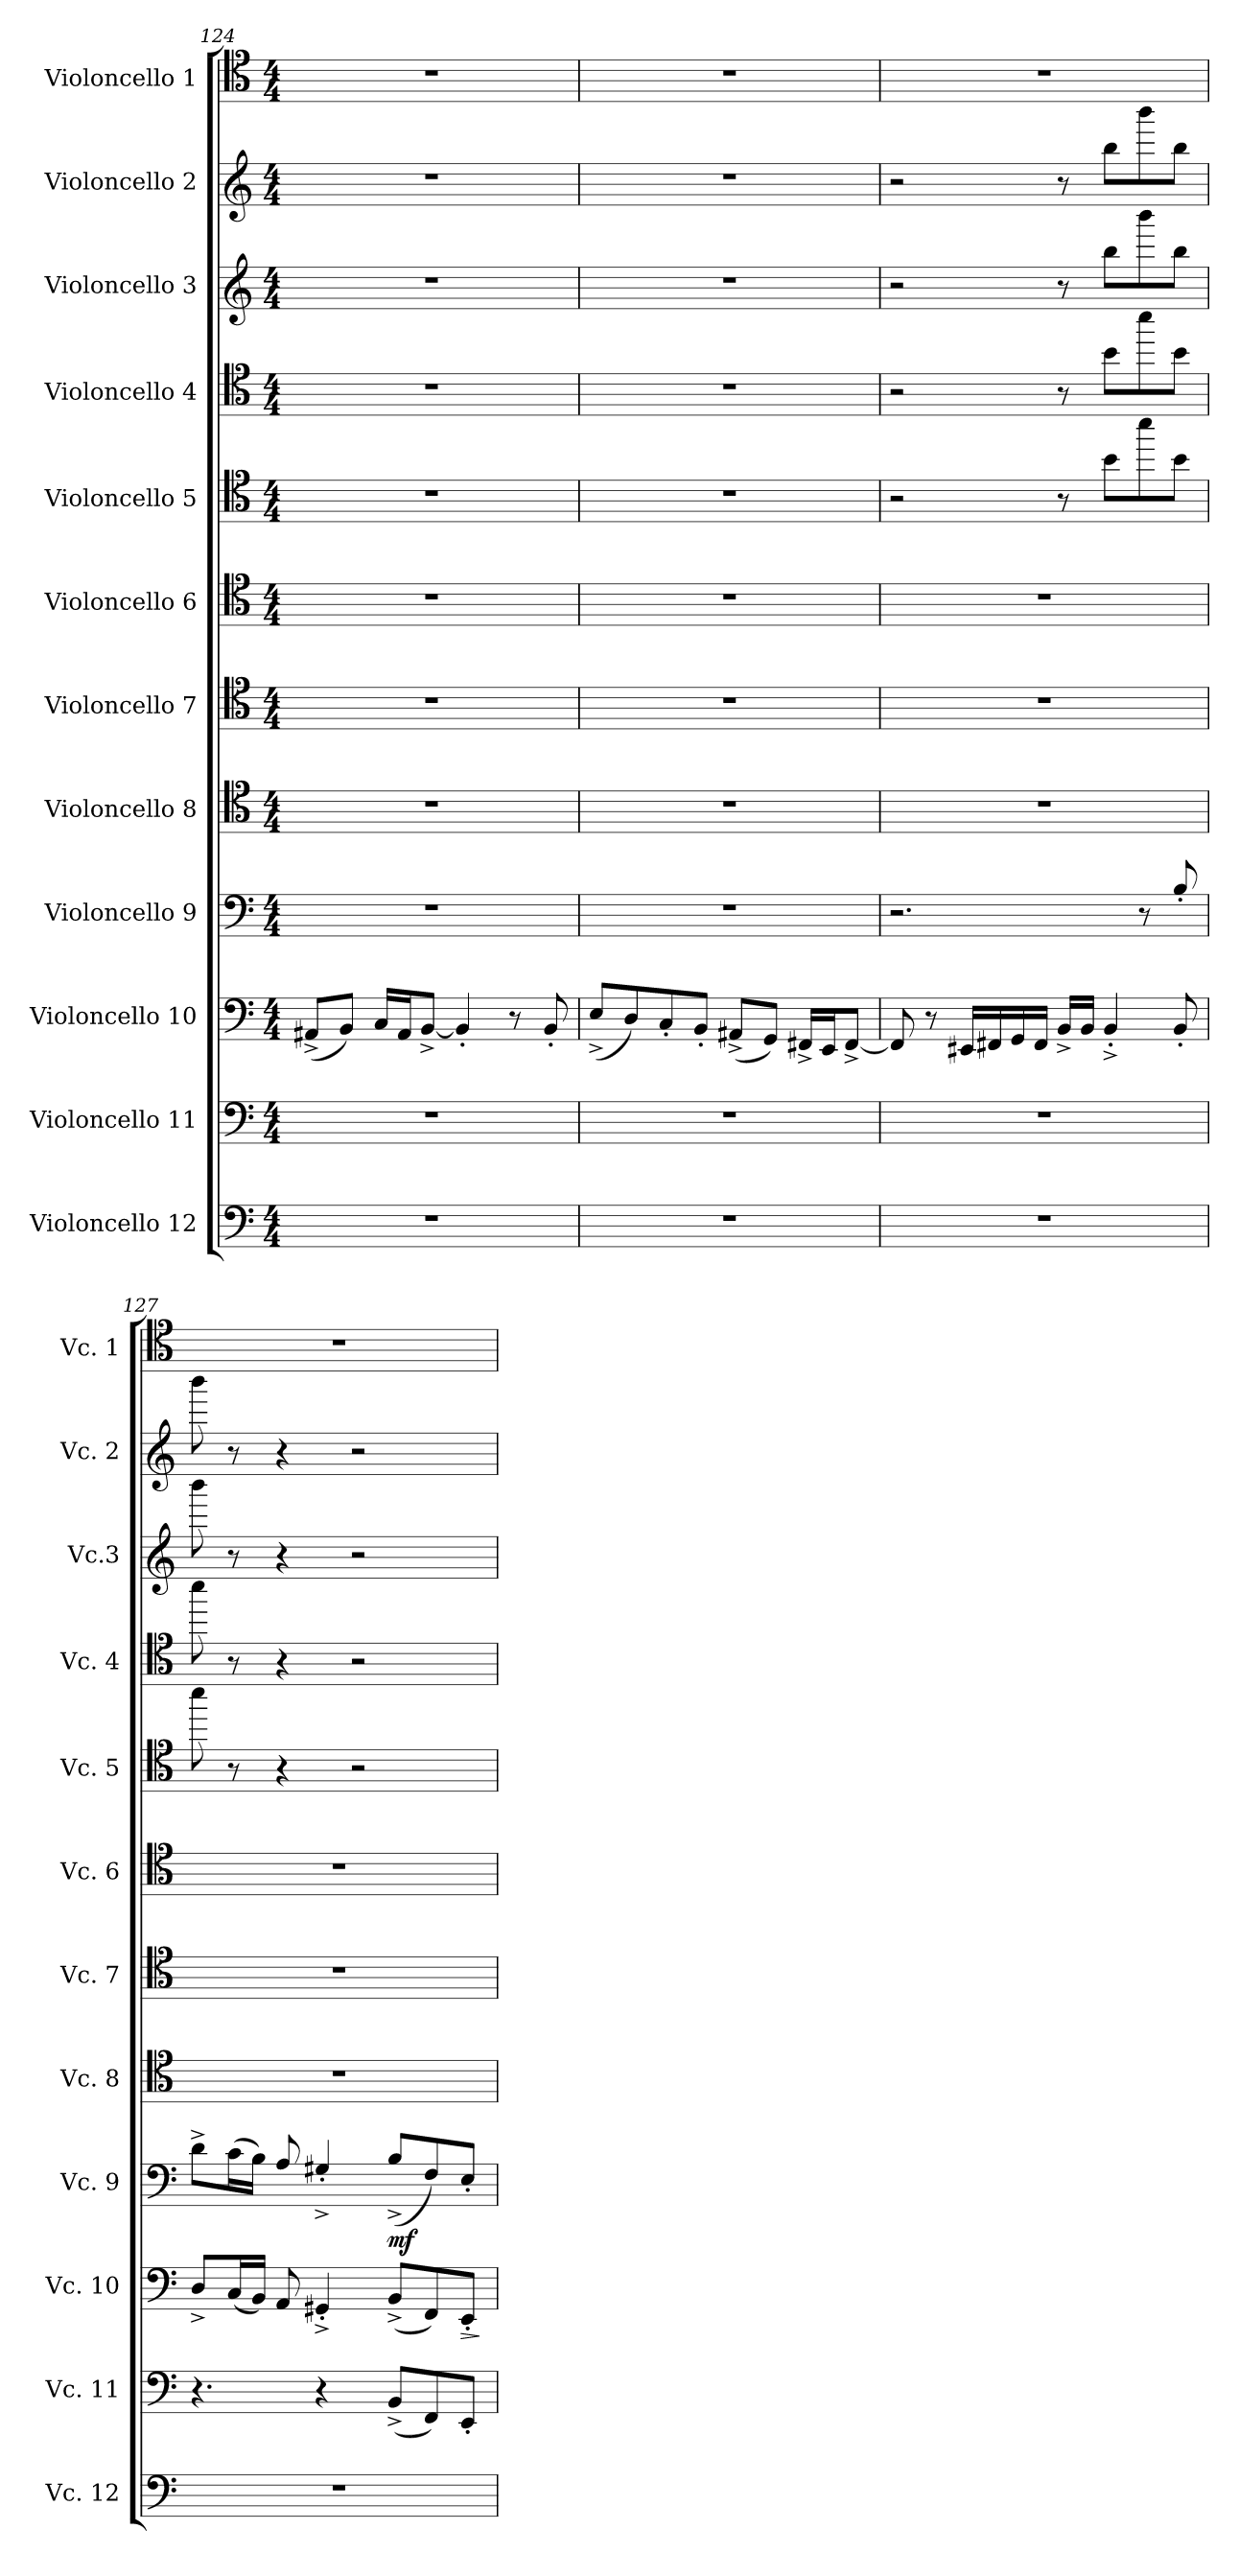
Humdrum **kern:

**kern	**kern	**kern	**dynam	**kern	**dynam	**kern	**kern	**kern	**kern	**kern	**kern	**kern	**kern
*part12	*part11	*part10	*part10	*part9	*part9	*part8	*part7	*part6	*part5	*part4	*part3	*part2	*part1
*staff12	*staff11	*staff10	*staff10	*staff9	*staff9	*staff8	*staff7	*staff6	*staff5	*staff4	*staff3	*staff2	*staff1
*I"Violoncello 12	*I"Violoncello 11	*I"Violoncello 10	*	*I"Violoncello 9	*	*I"Violoncello 8	*I"Violoncello 7	*I"Violoncello 6	*I"Violoncello 5	*I"Violoncello 4	*I"Violoncello 3	*I"Violoncello 2	*I"Violoncello 1
*I'Vc. 12	*I'Vc. 11	*I'Vc. 10	*	*I'Vc. 9	*	*I'Vc. 8	*I'Vc. 7	*I'Vc. 6	*I'Vc. 5	*I'Vc. 4	*I'Vc.3	*I'Vc. 2	*I'Vc. 1
*clefF4	*clefF4	*clefF4	*	*clefF4	*	*clefC4	*clefC4	*clefC4	*clefC4	*clefC4	*clefG2	*clefG2	*clefC4
*k[]	*k[]	*k[]	*	*k[]	*	*k[]	*k[]	*k[]	*k[]	*k[]	*k[]	*k[]	*k[]
*M4/4	*M4/4	*M4/4	*	*M4/4	*	*M4/4	*M4/4	*M4/4	*M4/4	*M4/4	*M4/4	*M4/4	*M4/4
=124	=124	=124	=124	=124	=124	=124	=124	=124	=124	=124	=124	=124	=124
1r	1r	(8AA#X^/L	.	1r	.	1r	1r	1r	1r	1r	1r	1r	1r
.	.	8BB/J)	.	.	.	.	.	.	.	.	.	.	.
.	.	16C/LL	.	.	.	.	.	.	.	.	.	.	.
.	.	16AA#/J	.	.	.	.	.	.	.	.	.	.	.
.	.	[8BB^/J	.	.	.	.	.	.	.	.	.	.	.
.	.	4BB'/]	.	.	.	.	.	.	.	.	.	.	.
.	.	8r	.	.	.	.	.	.	.	.	.	.	.
.	.	8BB'/	.	.	.	.	.	.	.	.	.	.	.
=125	=125	=125	=125	=125	=125	=125	=125	=125	=125	=125	=125	=125	=125
1r	1r	(8E^/L	.	1r	.	1r	1r	1r	1r	1r	1r	1r	1r
.	.	8D/)	.	.	.	.	.	.	.	.	.	.	.
.	.	8C'/	.	.	.	.	.	.	.	.	.	.	.
.	.	8BB'/J	.	.	.	.	.	.	.	.	.	.	.
.	.	(8AA#X^/L	.	.	.	.	.	.	.	.	.	.	.
.	.	8GG/J)	.	.	.	.	.	.	.	.	.	.	.
.	.	16FF#X^/LL	.	.	.	.	.	.	.	.	.	.	.
.	.	16EE/J	.	.	.	.	.	.	.	.	.	.	.
.	.	[8FF#^/J	.	.	.	.	.	.	.	.	.	.	.
!!LO:PB:g=z
=126	=126	=126	=126	=126	=126	=126	=126	=126	=126	=126	=126	=126	=126
1r	1r	8FF#/]	.	2.r	.	1r	1r	1r	2r	2r	2r	2r	1r
.	.	8r	.	.	.	.	.	.	.	.	.	.	.
.	.	16EE#X/LL	.	.	.	.	.	.	.	.	.	.	.
.	.	16FF#X/	.	.	.	.	.	.	.	.	.	.	.
.	.	16GG/	.	.	.	.	.	.	.	.	.	.	.
.	.	16FF#/JJ	.	.	.	.	.	.	.	.	.	.	.
.	.	16BB^/LL	.	.	.	.	.	.	8r	8r	8r	8r	.
.	.	16BB/JJ	.	.	.	.	.	.	.	.	.	.	.
.	.	4BB^'/	.	.	.	.	.	.	8b\L	8b\L	8bb\L	8bb\L	.
.	.	.	.	8r	.	.	.	.	8bb\	8bb\	8bbb\	8bbb\	.
.	.	8BB'/	.	8B'/	.	.	.	.	8b\J	8b\J	8bb\J	8bb\J	.
=127	=127	=127	=127	=127	=127	=127	=127	=127	=127	=127	=127	=127	=127
1r	4.r	8D^/L	.	8d^\L	.	1r	1r	1r	8bb\	8bb\	8bbb\	8bbb\	1r
.	.	(16C/L	.	(16c\L	.	.	.	.	8r	8r	8r	8r	.
.	.	16BB/JJ)	.	16B\JJ)	.	.	.	.	.	.	.	.	.
.	.	8AA/	.	8A/	.	.	.	.	4r	4r	4r	4r	.
.	4r	4GG#X^'/	.	4G#X^'/	.	.	.	.	.	.	.	.	.
.	.	.	.	.	.	.	.	.	2r	2r	2r	2r	.
!	!	!	!	!	!LO:DY:b	!	!	!	!	!	!	!	!
.	(8BB^/L	(8BB^/L	.	(8B^/L	mf	.	.	.	.	.	.	.	.
.	8FF/)	8FF/)	.	8F/)	.	.	.	.	.	.	.	.	.
!	!	!	!LO:HP:b	!	!	!	!	!	!	!	!	!	!
.	8EE'/J	8EE'/J	>	8E'/J	.	.	.	.	.	.	.	.	.
.	.	.	]	.	.	.	.	.	.	.	.	.	.
=	=	=	=	=	=	=	=	=	=	=	=	=	=
*-	*-	*-	*-	*-	*-	*-	*-	*-	*-	*-	*-	*-	*-
